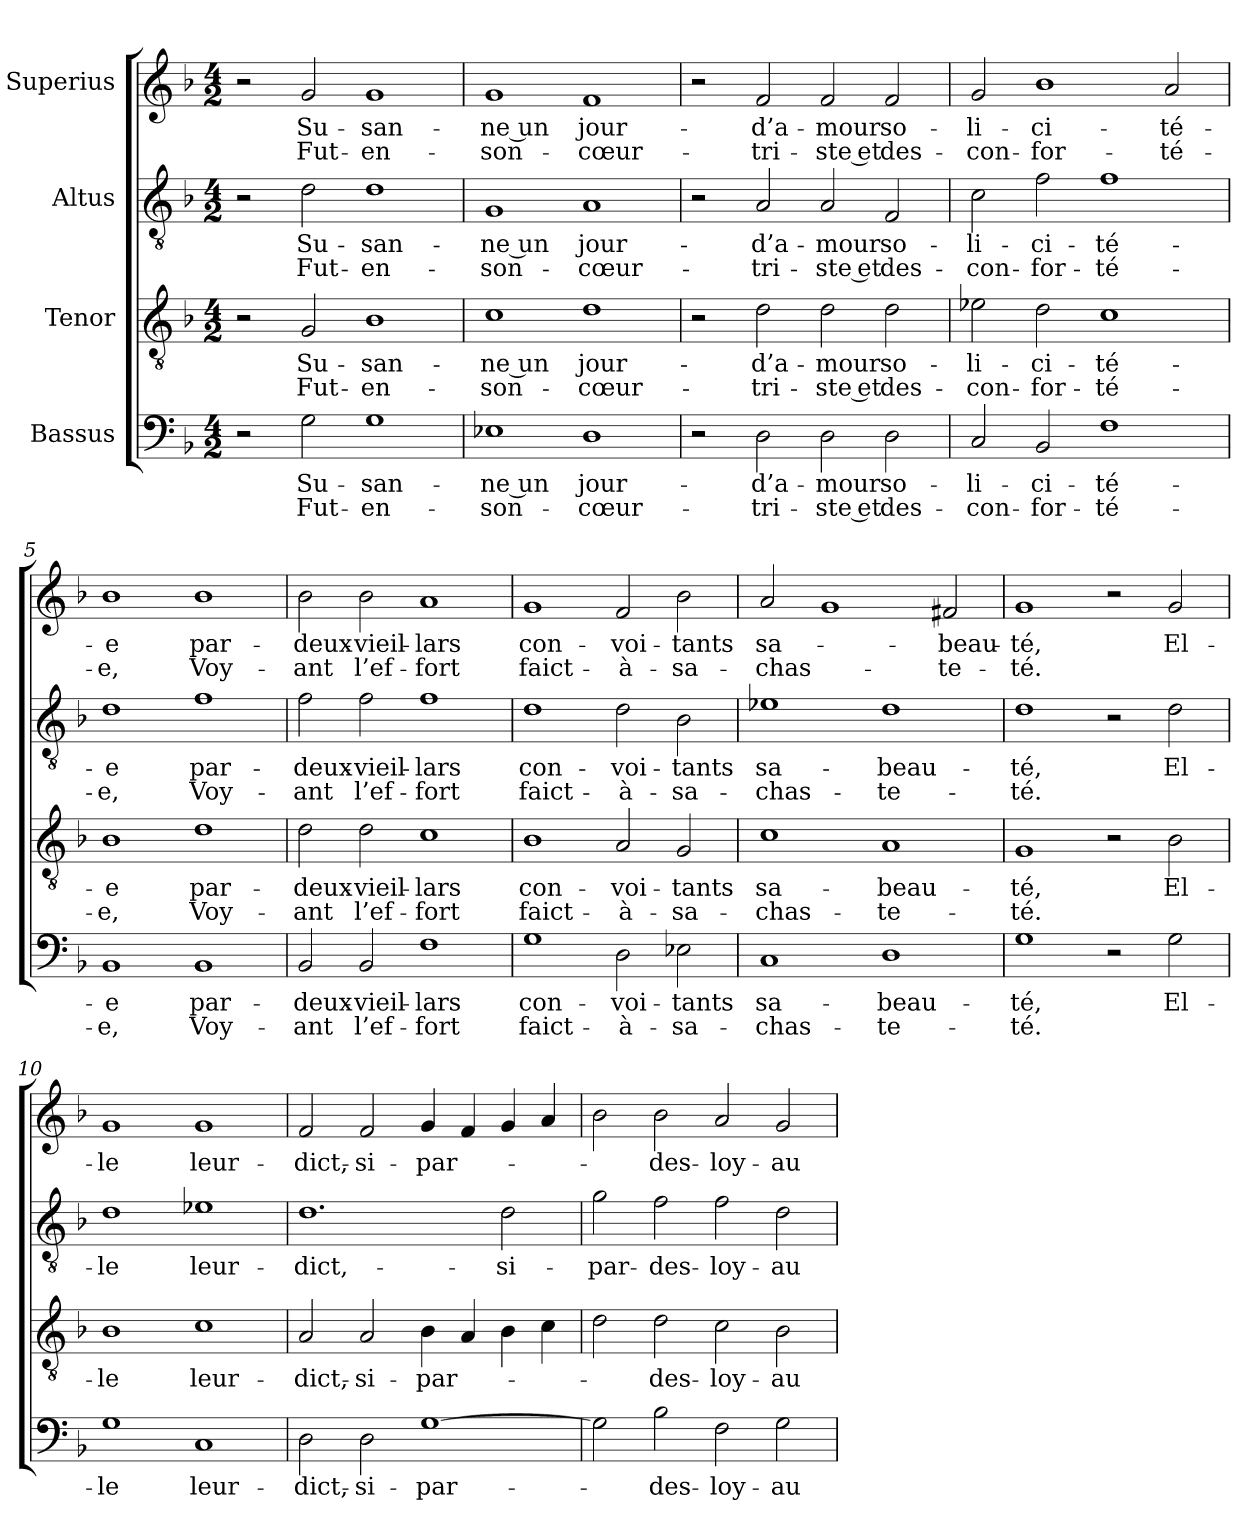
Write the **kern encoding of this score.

**kern	**text	**text	**kern	**text	**text	**kern	**text	**text	**kern	**text	**text
*part4	*part4	*part4	*part3	*part3	*part3	*part2	*part2	*part2	*part1	*part1	*part1
*staff4	*staff4	*staff4	*staff3	*staff3	*staff3	*staff2	*staff2	*staff2	*staff1	*staff1	*staff1
*I"Bassus	*	*	*I"Tenor	*	*	*I"Altus	*	*	*I"Superius	*	*
*clefF4	*	*	*clefGv2	*	*	*clefGv2	*	*	*clefG2	*	*
*k[b-]	*	*	*k[b-]	*	*	*k[b-]	*	*	*k[b-]	*	*
*M4/2	*	*	*M4/2	*	*	*M4/2	*	*	*M4/2	*	*
=1	=1	=1	=1	=1	=1	=1	=1	=1	=1	=1	=1
2r	.	.	2r	.	.	2r	.	.	2r	.	.
2G\	Su-	Fut-	2G/	Su-	Fut-	2d\	Su-	Fut-	2g/	Su-	Fut-
1G\	-san-	en-	1B-\	-san-	en-	1d\	-san-	en-	1g/	-san-	en-
=2	=2	=2	=2	=2	=2	=2	=2	=2	=2	=2	=2
1E-X\	-ne un	son-	1c\	-ne un	son-	1G/	-ne un	son-	1g/	-ne un	son-
1D\	jour-	cœur-	1d\	jour-	cœur-	1A/	jour-	cœur-	1f/	jour-	cœur-
=3	=3	=3	=3	=3	=3	=3	=3	=3	=3	=3	=3
2r	.	.	2r	.	.	2r	.	.	2r	.	.
2D\	d’a-	tri-	2d\	d’a-	tri-	2A/	d’a-	tri-	2f/	d’a-	tri-
2D\	-mour	-ste et	2d\	-mour	-ste et	2A/	-mour	-ste et	2f/	-mour	-ste et
2D\	so-	des-	2d\	so-	des-	2F/	so-	des-	2f/	so-	des-
=4	=4	=4	=4	=4	=4	=4	=4	=4	=4	=4	=4
2C/	-li-	-con-	2e-X\	-li-	-con-	2c\	-li-	-con-	2g/	-li-	-con-
2BB-/	-ci-	-for-	2d\	-ci-	-for-	2f\	-ci-	-for-	1b-\	-ci-	-for-
1F\	-té-	-té-	1c\	-té-	-té-	1f\	-té-	-té-	.	.	.
.	.	.	.	.	.	.	.	.	2a/	-té-	-té-
=5	=5	=5	=5	=5	=5	=5	=5	=5	=5	=5	=5
1BB-/	-e	-e,	1B-\	-e	-e,	1d\	-e	-e,	1b-\	-e	-e,
1BB-/	par-	Voy-	1d\	par-	Voy-	1f\	par-	Voy-	1b-\	par-	Voy-
=6	=6	=6	=6	=6	=6	=6	=6	=6	=6	=6	=6
2BB-/	deux-	-ant	2d\	deux-	-ant	2f\	deux-	-ant	2b-\	deux-	-ant
2BB-/	vieil-	l’ef-	2d\	vieil-	l’ef-	2f\	vieil-	l’ef-	2b-\	vieil-	l’ef-
1F\	-lars	-fort	1c\	-lars	-fort	1f\	-lars	-fort	1a/	-lars	-fort
=7	=7	=7	=7	=7	=7	=7	=7	=7	=7	=7	=7
1G\	con-	faict-	1B-\	con-	faict-	1d\	con-	faict-	1g/	con-	faict-
2D\	-voi-	à-	2A/	-voi-	à-	2d\	-voi-	à-	2f/	-voi-	à-
2E-X\	-tants	sa-	2G/	-tants	sa-	2B-\	-tants	sa-	2b-\	-tants	sa-
=8	=8	=8	=8	=8	=8	=8	=8	=8	=8	=8	=8
1C/	sa-	chas-	1c\	sa-	chas-	1e-X\	sa-	chas-	2a/	sa-	chas-
.	.	.	.	.	.	.	.	.	1g/	.	.
1D\	beau-	-te-	1A/	beau-	-te-	1d\	beau-	-te-	.	.	.
.	.	.	.	.	.	.	.	.	2f#X/	beau-	-te-
=9	=9	=9	=9	=9	=9	=9	=9	=9	=9	=9	=9
1G\	-té,	-té.	1G/	-té,	-té.	1d\	-té,	-té.	1g/	-té,	-té.
2r	.	.	2r	.	.	2r	.	.	2r	.	.
2G\	El-	.	2B-\	El-	.	2d\	El-	.	2g/	El-	.
=10	=10	=10	=10	=10	=10	=10	=10	=10	=10	=10	=10
1G\	-le	.	1B-\	-le	.	1d\	-le	.	1g/	-le	.
1C/	leur-	.	1c\	leur-	.	1e-X\	leur-	.	1g/	leur-	.
=11	=11	=11	=11	=11	=11	=11	=11	=11	=11	=11	=11
2D\	dict,-	.	2A/	dict,-	.	1.d\	dict,-	.	2f/	dict,-	.
2D\	si-	.	2A/	si-	.	.	.	.	2f/	si-	.
[1G\	par-	.	4B-\	par-	.	.	.	.	4g/	par-	.
.	.	.	4A/	.	.	.	.	.	4f/	.	.
.	.	.	4B-\	.	.	2d\	si-	.	4g/	.	.
.	.	.	4c\	.	.	.	.	.	4a/	.	.
=12	=12	=12	=12	=12	=12	=12	=12	=12	=12	=12	=12
2G\]	.	.	2d\	.	.	2g\	par-	.	2b-\	.	.
2B-\	des-	.	2d\	des-	.	2f\	des-	.	2b-\	des-	.
2F\	-loy-	.	2c\	-loy-	.	2f\	-loy-	.	2a/	-loy-	.
2G\	-au-	.	2B-\	-au-	.	2d\	-au-	.	2g/	-au-	.
=	=	=	=	=	=	=	=	=	=	=	=
*-	*-	*-	*-	*-	*-	*-	*-	*-	*-	*-	*-
